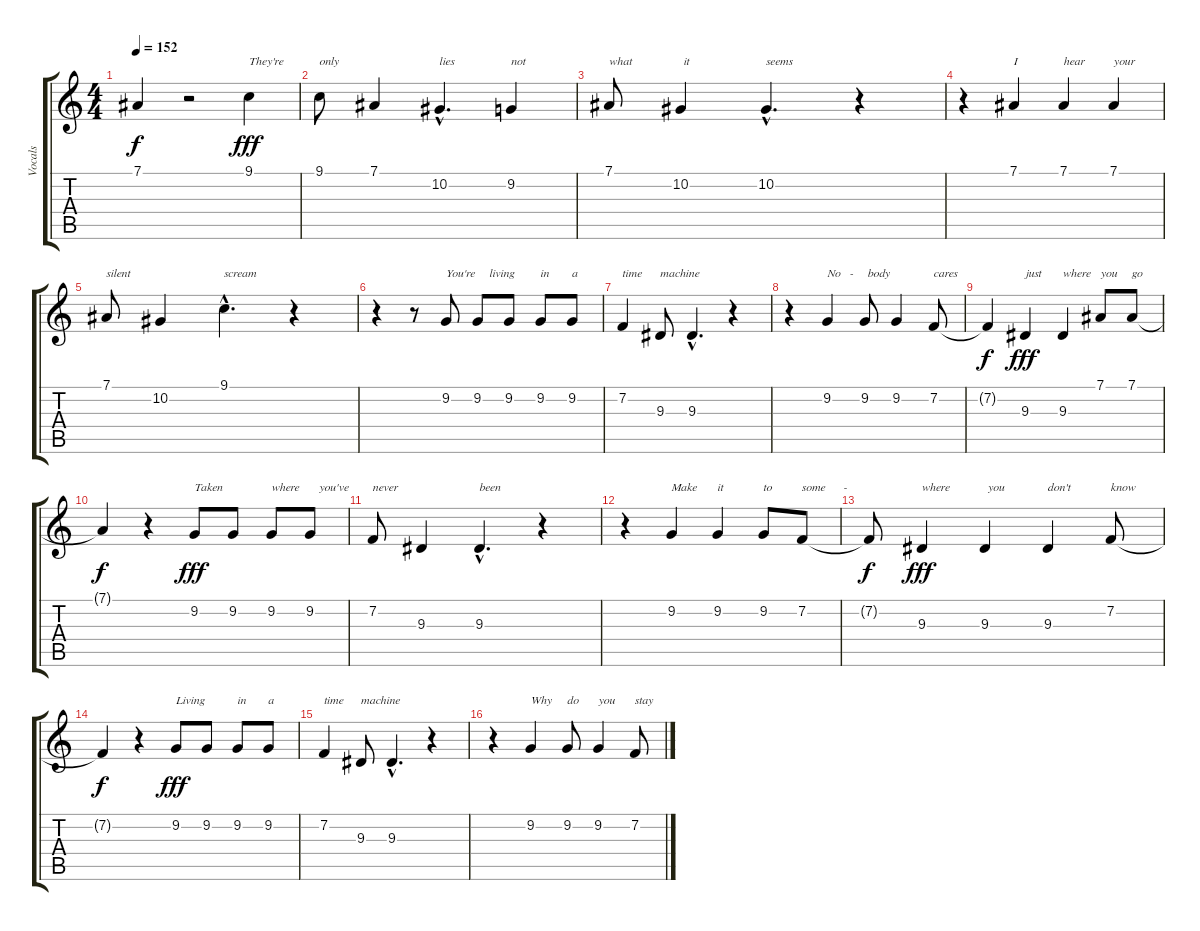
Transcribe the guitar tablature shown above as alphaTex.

\track ("Vocals" "Vocals") {instrument tenorsax}
\staff {score tabs}
\tuning (Eb4 Bb3 Gb3 Db3 Ab2 Eb2) {hide}
\ts (4 4)
\tempo 152
\clef g2
\ks c
7.1{t}.4{dy f} r.2 9.1.4{txt "They're" dy fff} |
9.1.8{txt "only"} 7.1.4 10.2{hac}.4{d txt "lies"} 9.2.4{txt "not"} |
7.1.8{txt "what"} 10.2.4{txt " it"} 10.2{hac}.4{d txt "seems"} r.4 |
r.4 7.1.4{txt "I"} 7.1.4{txt "hear"} 7.1.4{txt "your"} |
7.1.8{txt "silent"} 10.2.4 9.1{hac}.4{d txt "scream"} r.4 |
r.4 r.8 9.2.8{txt "You're"} 9.2.8{txt "    living"} 9.2.8 9.2.8{txt "in"} 9.2.8{txt "a"} |
7.2.4{txt "time"} 9.3.8{txt "machine"} 9.3{hac}.4{d} r.4 |
r.4 9.2.4{txt "No   -"} 9.2.8{txt " body"} 9.2.4 7.2.8{txt "cares"} |
7.2{t}.4{dy f} 9.3.4{txt "just" dy fff} 9.3.4{txt "where"} 7.1.8{txt "you"} 7.1.8{txt "go"} |
7.1{t}.4{dy f} r.4 9.2.8{txt "Taken" dy fff} 9.2.8 9.2.8{txt "where"} 9.2.8{txt "   you've"} |
7.2.8{txt "never"} 9.3.4 9.3{hac}.4{d txt "been"} r.4 |
r.4 9.2.4{txt "Make"} 9.2.4{txt "it"} 9.2.8{txt "to"} 7.2.8{txt "some      -"} |
7.2{t}.8{dy f} 9.3.4{txt "where" dy fff} 9.3.4{txt " you"} 9.3.4{txt "don't"} 7.2.8{txt "know"} |
7.2{t}.4{dy f} r.4 9.2.8{txt "Living" dy fff} 9.2.8 9.2.8{txt "in"} 9.2.8{txt "a"} |
7.2.4{txt "time"} 9.3.8{txt "machine"} 9.3{hac}.4{d} r.4 |
r.4 9.2.4{txt "Why"} 9.2.8{txt "do"} 9.2.4{txt "you"} 7.2.8{txt "stay"}
